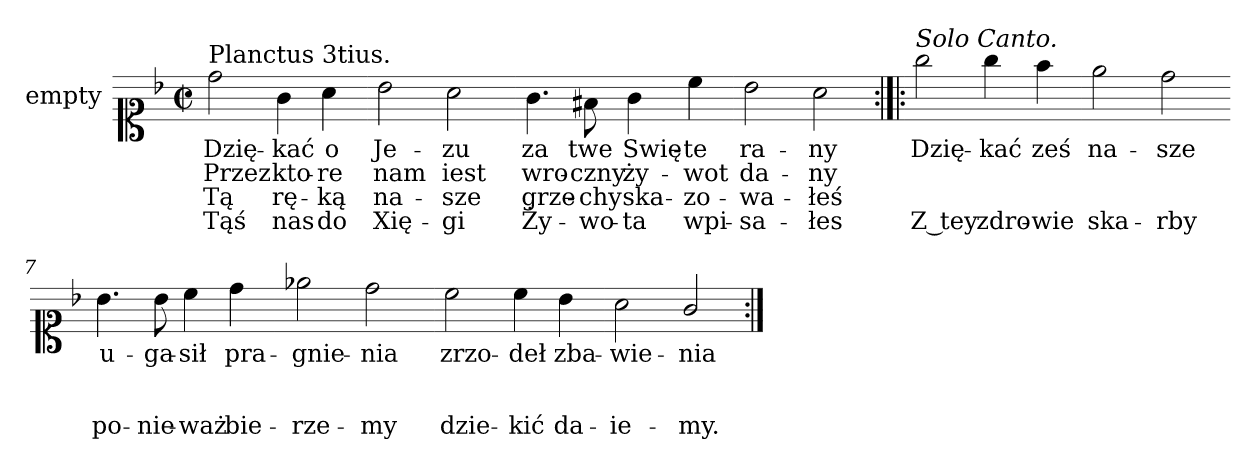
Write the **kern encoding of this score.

**kern	**text	**text	**text	**text
*part1	*part1	*part1	*part1	*part1
*staff1	*staff1	*staff1	*staff1	*staff1
*I"empty	*	*	*	*
*clefC1	*	*	*	*
*k[b-]	*	*	*	*
*M2/2	*	*	*	*
*met(c|)	*	*	*	*
=1	=1	=1	=1	=1
!LO:TX:a:t=Planctus 3tius.	!	!	!	!
2dd\	Dzię-	Przez	Tą	Tąś
4g\	-kać	kto-	rę-	nas
4a\	o	-re	-ką	do
=2-	=2-	=2-	=2-	=2-
2b-\	Je-	nam	na-	Xię-
2a\	-zu	iest	-sze	-gi
=3-	=3-	=3-	=3-	=3-
4.g\	za	wro-	grze-	Ży-
8f#X\	twe	-czny	-chy	-wo-
4g\	Swię-	ży-	ska-	-ta
4cc\	-te	-wot	-zo-	wpi-
=4-	=4-	=4-	=4-	=4-
2b-\	ra-	da-	-wa-	-sa-
2a\	-ny	-ny	-łeś	-łes
=5:|!|:	=5:|!|:	=5:|!|:	=5:|!|:	=5:|!|:
!LO:TX:a:i:t=Solo Canto.	!	!	!	!
2gg\	Dzię-	.	.	Z tey
4gg\	-kać	.	.	zdro-
4ff\	ześ	.	.	-wie
=6-	=6-	=6-	=6-	=6-
2ee\	na-	.	.	ska-
2dd\	-sze	.	.	-rby
=7-	=7-	=7-	=7-	=7-
4.b-\	u-	.	.	po-
8b-\	-ga-	.	.	-nie-
4cc\	-sił	.	.	-waż
4dd\	pra-	.	.	bie-
=8-	=8-	=8-	=8-	=8-
2ee-X\	-gnie-	.	.	-rze-
2dd\	-nia	.	.	-my
=9-	=9-	=9-	=9-	=9-
2cc\	zrzo-	.	.	dzie-
4cc\	-deł	.	.	-kić
4b-\	zba-	.	.	da-
=10-	=10-	=10-	=10-	=10-
2a\	-wie-	.	.	-ie-
2g/	-nia	.	.	-my.
=:|!	=:|!	=:|!	=:|!	=:|!
*-	*-	*-	*-	*-
